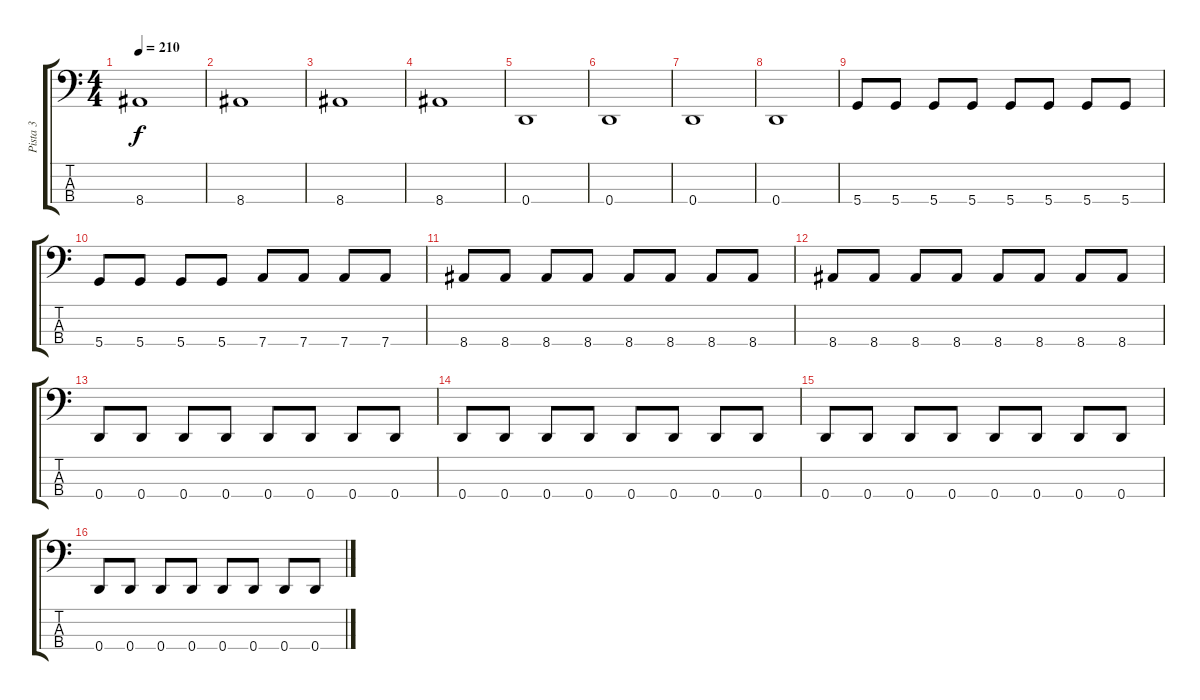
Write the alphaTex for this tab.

\track ("Pista 3" "Pista 3") {instrument electricbasspick}
\staff {score tabs}
\tuning (G2 D2 A1 D1) {hide}
\ts (4 4)
\tempo 210
\clef f4
\ks c
8.4.1{dy f} |
8.4.1 |
8.4.1 |
8.4.1 |
0.4.1 |
0.4.1 |
0.4.1 |
0.4.1 |
5.4.8 5.4.8 5.4.8 5.4.8 5.4.8 5.4.8 5.4.8 5.4.8 |
5.4.8 5.4.8 5.4.8 5.4.8 7.4.8 7.4.8 7.4.8 7.4.8 |
8.4.8 8.4.8 8.4.8 8.4.8 8.4.8 8.4.8 8.4.8 8.4.8 |
8.4.8 8.4.8 8.4.8 8.4.8 8.4.8 8.4.8 8.4.8 8.4.8 |
0.4.8 0.4.8 0.4.8 0.4.8 0.4.8 0.4.8 0.4.8 0.4.8 |
0.4.8 0.4.8 0.4.8 0.4.8 0.4.8 0.4.8 0.4.8 0.4.8 |
0.4.8 0.4.8 0.4.8 0.4.8 0.4.8 0.4.8 0.4.8 0.4.8 |
0.4.8 0.4.8 0.4.8 0.4.8 0.4.8 0.4.8 0.4.8 0.4.8
